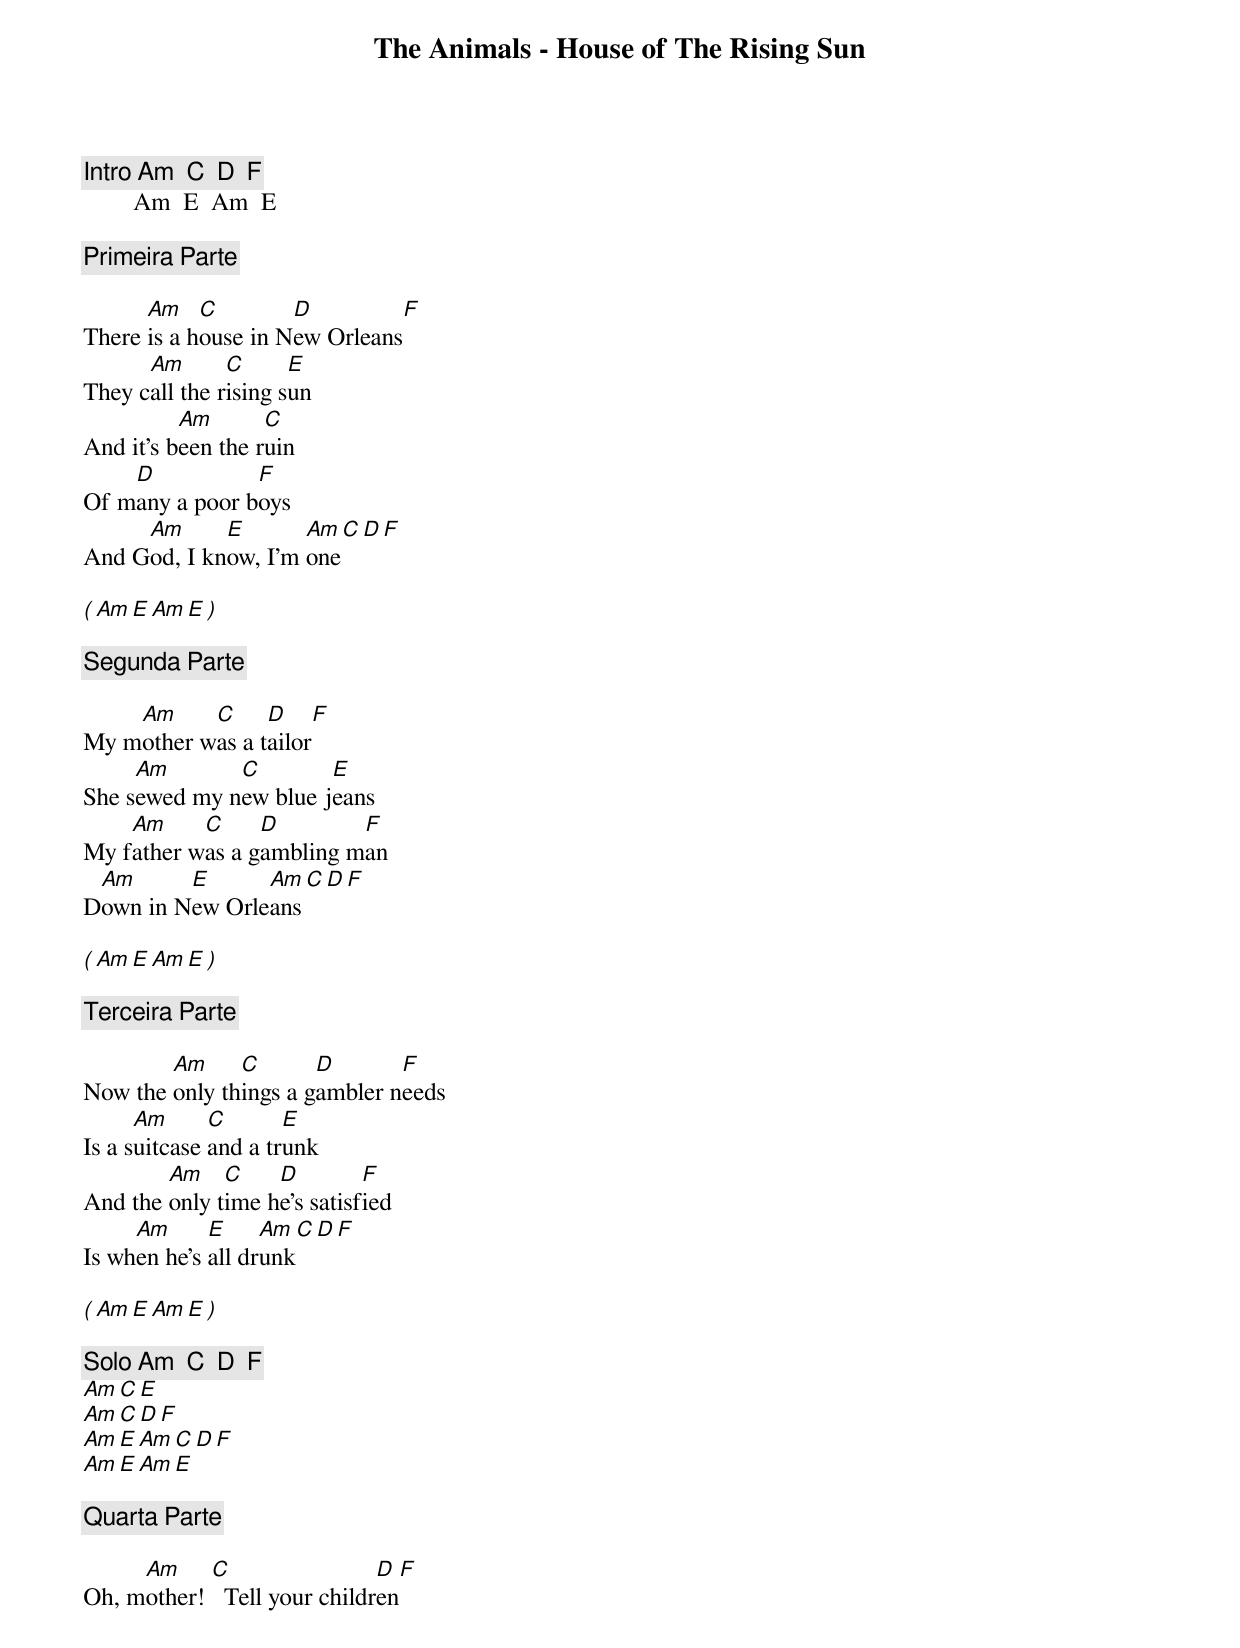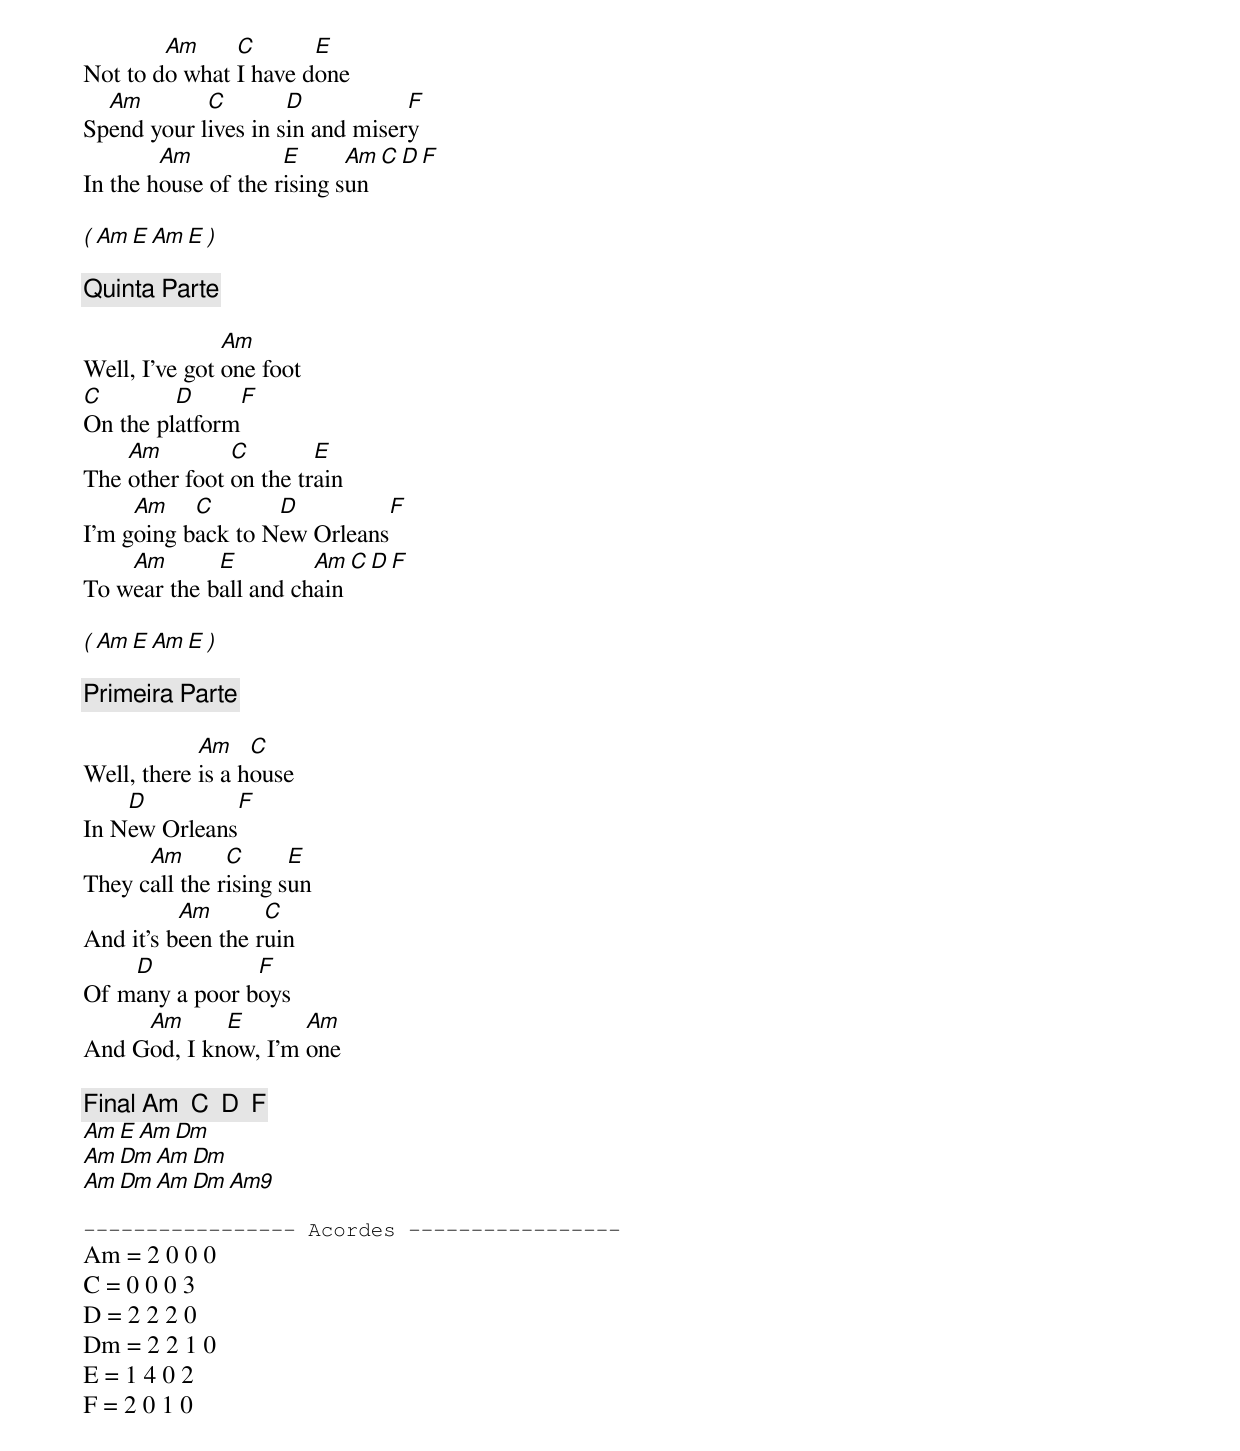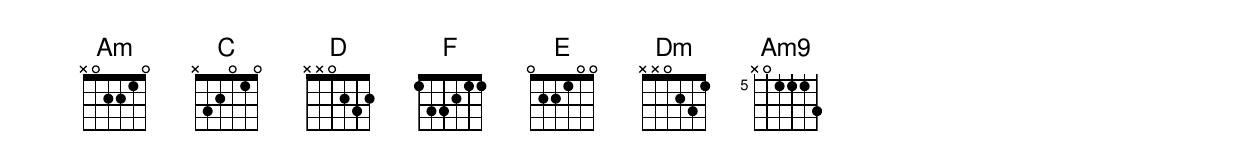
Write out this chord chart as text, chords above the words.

The Animals - House of The Rising Sun

[Intro] Am  C  D  F
        Am  E  Am  E

[Primeira Parte]

      Am    C        D          F
There is a house in New Orleans
      Am       C      E
They call the rising sun
          Am       C
And it's been the ruin
    D           F
Of many a poor boys
     Am      E       Am  C  D  F
And God, I know, I'm one

( Am  E  Am  E )

[Segunda Parte]

    Am     C     D     F
My mother was a tailor
     Am       C        E
She sewed my new blue jeans
    Am     C     D        F
My father was a gambling man
 Am      E      Am  C  D  F
Down in New Orleans

( Am  E  Am  E )

[Terceira Parte]

        Am     C       D       F
Now the only things a gambler needs
      Am      C       E
Is a suitcase and a trunk
        Am    C    D         F
And the only time he's satisfied
     Am      E     Am  C  D  F
Is when he's all drunk

( Am  E  Am  E )

[Solo] Am  C  D  F
       Am  C  E
       Am  C  D  F
       Am  E  Am  C  D  F
       Am  E  Am  E

[Quarta Parte]

     Am     C                 D  F
Oh, mother!   Tell your children
        Am     C       E
Not to do what I have done
  Am        C        D           F
Spend your lives in sin and misery
        Am           E      Am  C  D  F
In the house of the rising sun

( Am  E  Am  E )

[Quinta Parte]

               Am
Well, I've got one foot
C        D      F
On the platform
    Am         C        E
The other foot on the train
     Am    C       D          F
I'm going back to New Orleans
    Am       E         Am  C  D  F
To wear the ball and chain

( Am  E  Am  E )

[Primeira Parte]

            Am    C
Well, there is a house
    D          F
In New Orleans
      Am       C      E
They call the rising sun
          Am       C
And it's been the ruin
    D           F
Of many a poor boys
     Am      E       Am
And God, I know, I'm one

[Final] Am  C  D  F
        Am  E  Am  Dm
        Am  Dm  Am  Dm
        Am  Dm  Am  Dm  Am9

----------------- Acordes -----------------
Am = 2 0 0 0
C = 0 0 0 3
D = 2 2 2 0
Dm = 2 2 1 0
E = 1 4 0 2
F = 2 0 1 0
